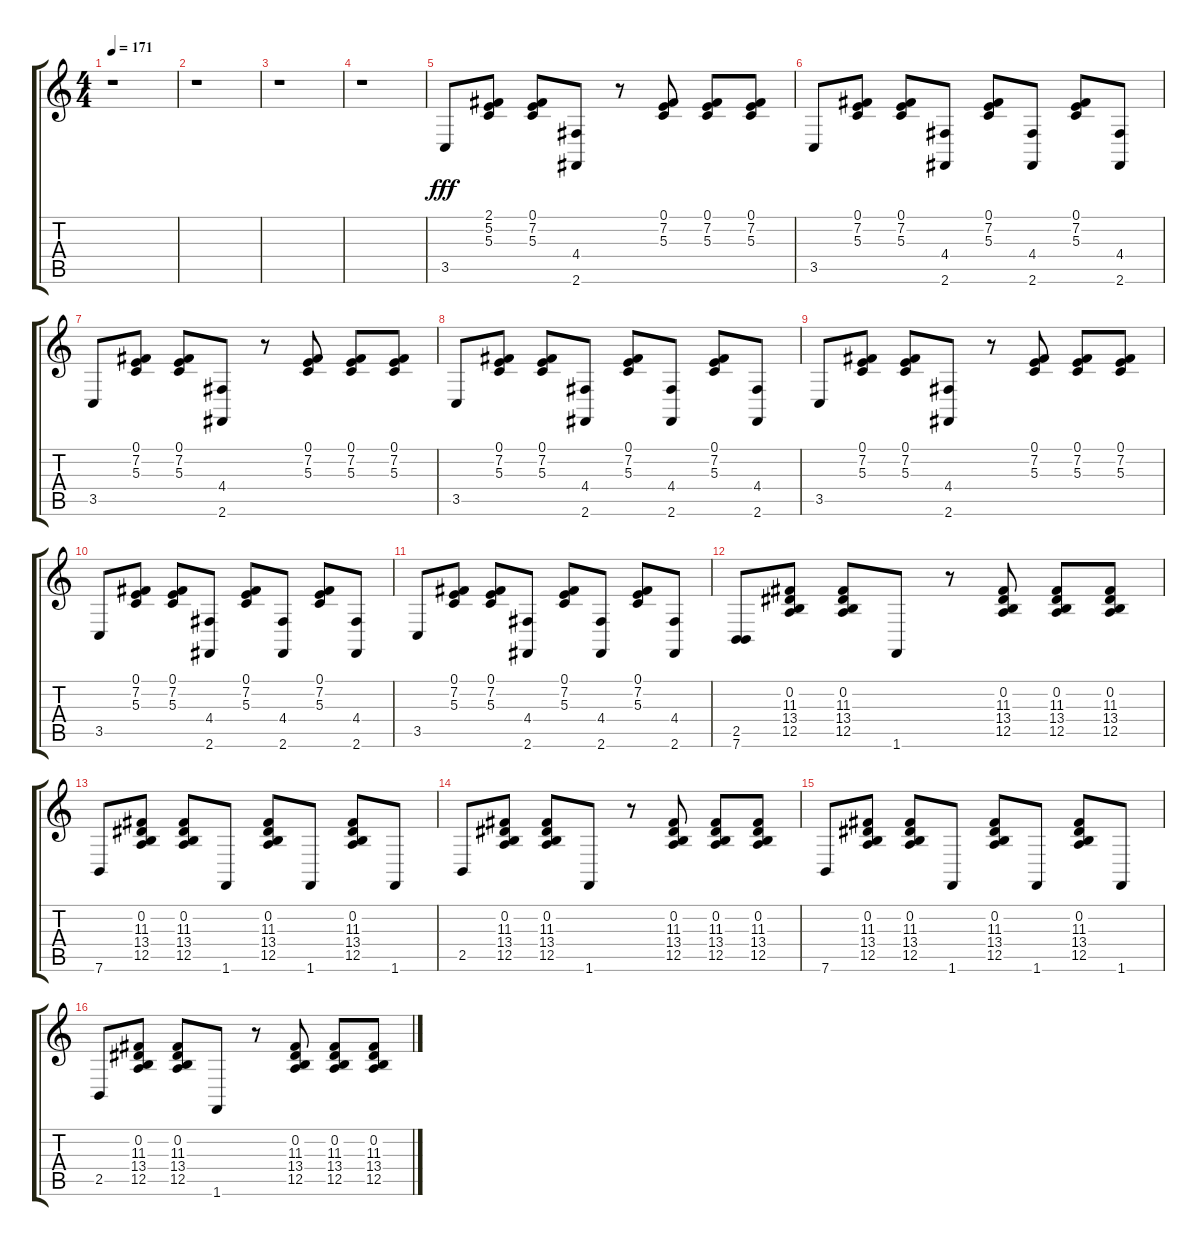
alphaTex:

\track "" {instrument pizzicatostrings}
\staff {score tabs}
\tuning (E4 B3 G3 D3 A2 E2) {hide}
\ts (4 4)
\tempo 171
\clef g2
\ks c
r.1{dy fff instrument pizzicatostrings} |
r.1 |
r.1 |
r.1 |
3.5.8 (2.1 5.2 5.3).8 (0.1 7.2 5.3).8 (4.4 2.6).8 r.8 (0.1 7.2 5.3).8 (0.1 7.2 5.3).8 (0.1 7.2 5.3).8 |
3.5.8 (0.1 7.2 5.3).8 (0.1 7.2 5.3).8 (4.4 2.6).8 (0.1 7.2 5.3).8 (4.4 2.6).8 (0.1 7.2 5.3).8 (4.4 2.6).8 |
3.5.8 (0.1 7.2 5.3).8 (0.1 7.2 5.3).8 (4.4 2.6).8 r.8 (0.1 7.2 5.3).8 (0.1 7.2 5.3).8 (0.1 7.2 5.3).8 |
3.5.8 (0.1 7.2 5.3).8 (0.1 7.2 5.3).8 (4.4 2.6).8 (0.1 7.2 5.3).8 (4.4 2.6).8 (0.1 7.2 5.3).8 (4.4 2.6).8 |
3.5.8 (0.1 7.2 5.3).8 (0.1 7.2 5.3).8 (4.4 2.6).8 r.8 (0.1 7.2 5.3).8 (0.1 7.2 5.3).8 (0.1 7.2 5.3).8 |
3.5.8 (0.1 7.2 5.3).8 (0.1 7.2 5.3).8 (4.4 2.6).8 (0.1 7.2 5.3).8 (4.4 2.6).8 (0.1 7.2 5.3).8 (4.4 2.6).8 |
3.5.8 (0.1 7.2 5.3).8 (0.1 7.2 5.3).8 (4.4 2.6).8 (0.1 7.2 5.3).8 (4.4 2.6).8 (0.1 7.2 5.3).8 (4.4 2.6).8 |
(2.5 7.6).8 (0.2 11.3 13.4 12.5).8 (0.2 11.3 13.4 12.5).8 1.6.8 r.8 (0.2 11.3 13.4 12.5).8 (0.2 11.3 13.4 12.5).8 (0.2 11.3 13.4 12.5).8 |
7.6.8 (0.2 11.3 13.4 12.5).8 (0.2 11.3 13.4 12.5).8 1.6.8 (0.2 11.3 13.4 12.5).8 1.6.8 (0.2 11.3 13.4 12.5).8 1.6.8 |
2.5.8 (0.2 11.3 13.4 12.5).8 (0.2 11.3 13.4 12.5).8 1.6.8 r.8 (0.2 11.3 13.4 12.5).8 (0.2 11.3 13.4 12.5).8 (0.2 11.3 13.4 12.5).8 |
7.6.8 (0.2 11.3 13.4 12.5).8 (0.2 11.3 13.4 12.5).8 1.6.8 (0.2 11.3 13.4 12.5).8 1.6.8 (0.2 11.3 13.4 12.5).8 1.6.8 |
2.5.8 (0.2 11.3 13.4 12.5).8 (0.2 11.3 13.4 12.5).8 1.6.8 r.8 (0.2 11.3 13.4 12.5).8 (0.2 11.3 13.4 12.5).8 (0.2 11.3 13.4 12.5).8
